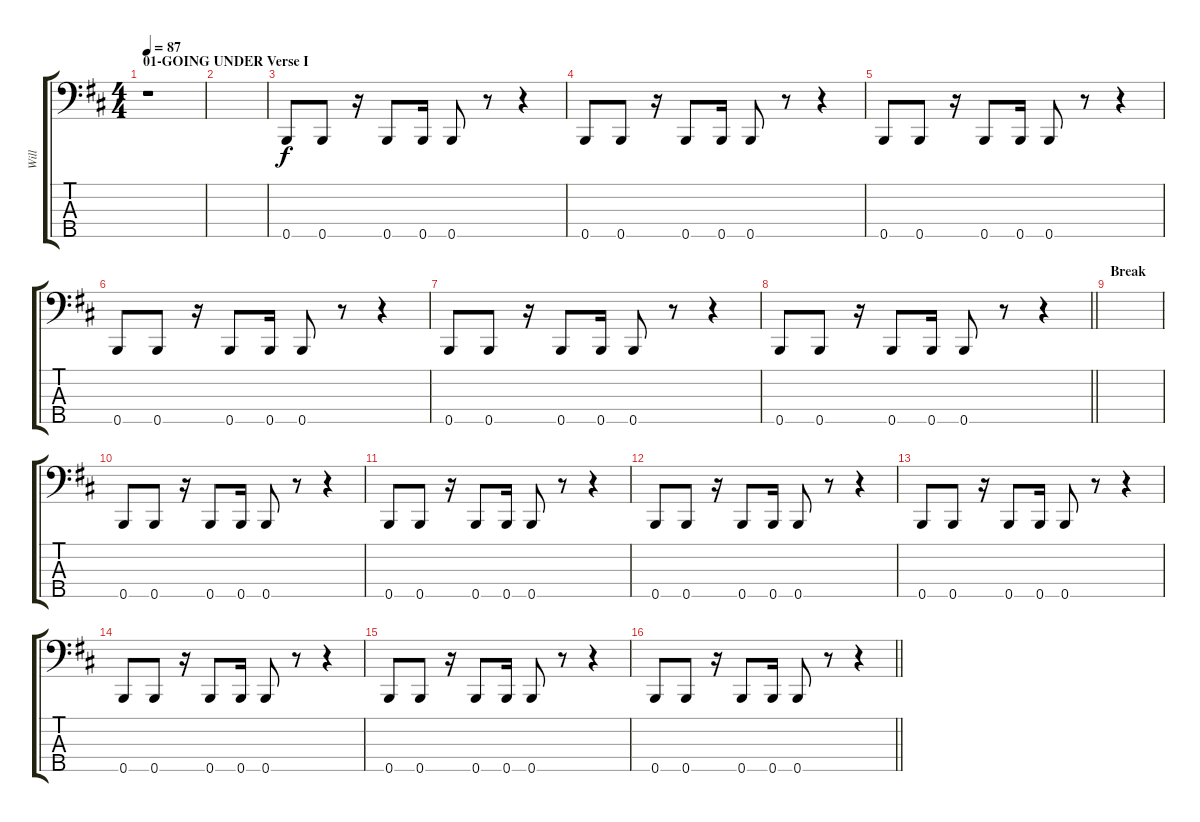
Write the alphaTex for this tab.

\track ("Will" "Will") {instrument electricbassfinger}
\staff {score tabs}
\tuning (G2 D2 A1 E1 B0) {hide}
\ts (4 4)
\section ("" "01-GOING UNDER Verse I")
\tempo 87
\clef f4
\ks d
r.1{dy f instrument electricbassfinger} |
|
0.5.8 0.5.8 r.16 0.5.8 0.5.16 0.5.8 r.8 r.4 |
0.5.8 0.5.8 r.16 0.5.8 0.5.16 0.5.8 r.8 r.4 |
0.5.8 0.5.8 r.16 0.5.8 0.5.16 0.5.8 r.8 r.4 |
0.5.8 0.5.8 r.16 0.5.8 0.5.16 0.5.8 r.8 r.4 |
0.5.8 0.5.8 r.16 0.5.8 0.5.16 0.5.8 r.8 r.4 |
\barLineRight lightlight
0.5.8 0.5.8 r.16 0.5.8 0.5.16 0.5.8 r.8 r.4 |
\section ("" "Break")
|
0.5.8 0.5.8 r.16 0.5.8 0.5.16 0.5.8 r.8 r.4 |
0.5.8 0.5.8 r.16 0.5.8 0.5.16 0.5.8 r.8 r.4 |
0.5.8 0.5.8 r.16 0.5.8 0.5.16 0.5.8 r.8 r.4 |
0.5.8 0.5.8 r.16 0.5.8 0.5.16 0.5.8 r.8 r.4 |
0.5.8 0.5.8 r.16 0.5.8 0.5.16 0.5.8 r.8 r.4 |
0.5.8 0.5.8 r.16 0.5.8 0.5.16 0.5.8 r.8 r.4 |
\barLineRight lightlight
0.5.8 0.5.8 r.16 0.5.8 0.5.16 0.5.8 r.8 r.4
